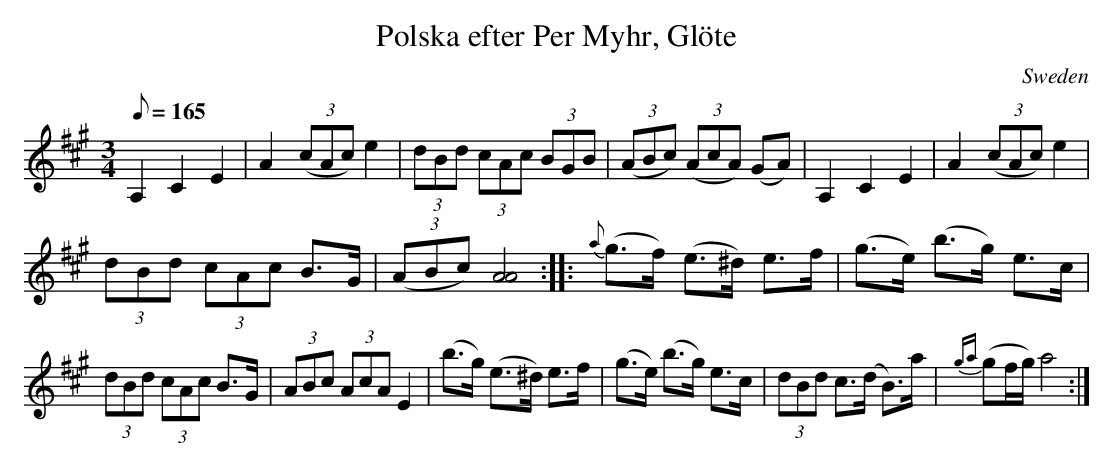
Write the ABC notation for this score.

X:1
T:Polska efter Per Myhr, Glöte
L:1/8
M:3/4
O:Sweden
Q:165
K:A major
A,2 C2 E2 | A2 ((3cAc) e2 | \
(3dBd (3cAc (3BGB | ((3ABc) ((3AcA) (GA) | \
A,2 C2 E2 | A2 ((3cAc) e2 |
(3dBd (3cAc B>G | ((3ABc) [A4A4] :: \
{a}(g>f) (e>^d) e>f | (g>e) (b>g) e>c |
(3dBd (3cAc B>G | (3ABc (3AcA E2 | \
(b>g) (e>^d) e>f | (g>e) (b>g) e>c | \
(3dBd c>(d B>)a | {ga}(gf/g/) a4 :|
